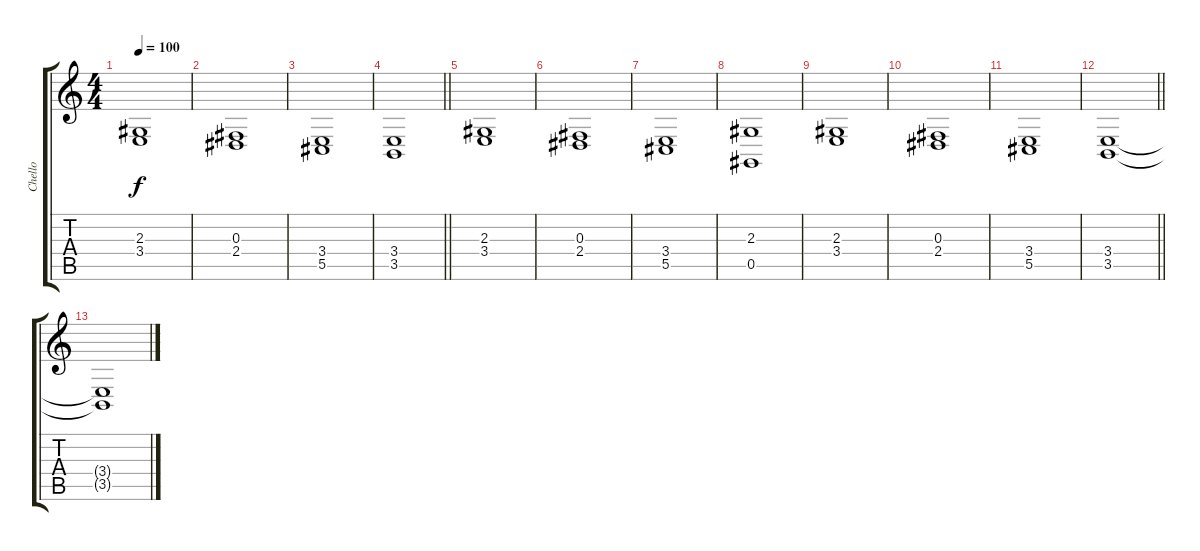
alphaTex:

\track ("Chello" "Chello") {instrument cello}
\staff {score tabs}
\tuning (Eb4 Bb3 Gb3 Db3 Ab2 Eb2) {hide}
\ts (4 4)
\tempo 100
\clef g2
\ks c
(2.3 3.4).1{dy f} |
(0.3 2.4).1 |
(3.4 5.5).1 |
\barLineRight lightlight
(3.4 3.5).1 |
\section ("" "")
(2.3 3.4).1 |
(0.3 2.4).1 |
(3.4 5.5).1 |
(2.3 0.5).1 |
(2.3 3.4).1 |
(0.3 2.4).1 |
(3.4 5.5).1 |
\barLineRight lightlight
(3.4 3.5).1 |
(3.4{t} 3.5{t}).1
